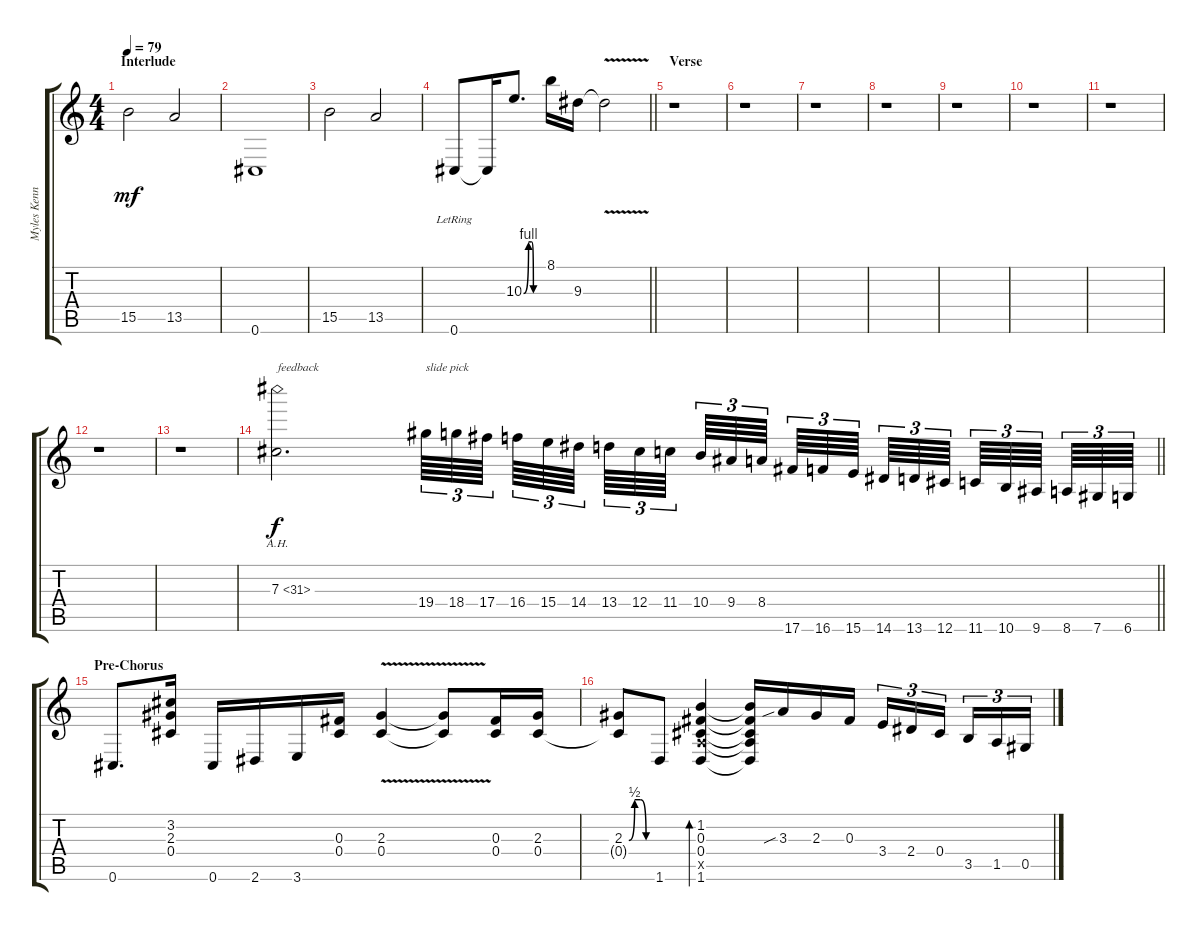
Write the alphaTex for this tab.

\track ("Myles Kennedy" "Myles Kenn") {instrument distortionguitar}
\staff {score tabs}
\tuning (Eb4 Bb3 Gb3 Db3 Ab2 Db2) {hide}
\ts (4 4)
\section ("" "Interlude")
\tempo 79
\clef g2
\ks c
15.5.2{dy mf instrument electricguitarclean} 13.5.2 |
0.6.1 |
15.5.2 13.5.2 |
\barLineRight lightlight
0.6{lr}.8 0.6{t}.16 10.3{be (custom 0 0 15 4 25 4 30 0 60 0)}.8{d} 8.1.16 9.3.16 9.3{v t}.2 |
\section ("" "Verse")
r.1 |
r.1 |
r.1 |
r.1 |
r.1 |
r.1 |
r.1 |
r.1 |
r.1{volume 0} |
\barLineRight lightlight
7.3{ah 24}.2{d txt "feedback" dy f volume 13 instrument distortionguitar} 19.4.64{tu (3 2) txt "slide pick" instrument guitarfretnoise} 18.4.64{tu (3 2)} 17.4.64{tu (3 2) beam splitsecondary} 16.4.64{tu (3 2)} 15.4.64{tu (3 2)} 14.4.64{tu (3 2) beam splitsecondary} 13.4.64{tu (3 2)} 12.4.64{tu (3 2)} 11.4.64{tu (3 2) beam splitsecondary} 10.4.64{tu (3 2)} 9.4.64{tu (3 2)} 8.4.64{tu (3 2) beam splitsecondary} 17.6.64{tu (3 2)} 16.6.64{tu (3 2)} 15.6.64{tu (3 2) beam splitsecondary} 14.6.64{tu (3 2)} 13.6.64{tu (3 2)} 12.6.64{tu (3 2) beam splitsecondary} 11.6.64{tu (3 2)} 10.6.64{tu (3 2)} 9.6.64{tu (3 2) beam splitsecondary} 8.6.64{tu (3 2)} 7.6.64{tu (3 2)} 6.6.64{tu (3 2)} |
\section ("" "Pre-Chorus")
0.6.8{d instrument distortionguitar} (3.2 2.3 0.4).16 0.6.16 2.6.16 3.6.16 (0.3 0.4).16 (2.3{v} 0.4).4 (2.3{t} 0.4{t}).8 (0.3 0.4).16 (2.3 0.4).16 |
(2.3{be (custom 0 0 15 2 30 2 45 0 60 0)} 0.4{t}).8 1.6.8 (1.2 0.3 0.4 1.5{x} 1.6).4{bd 60} (1.2{t} 0.3{t} 0.4{t} 1.5{t} 1.6{t}).16 3.3{sib}.16 2.3.16 0.3.16 3.4.16{tu (3 2)} 2.4.16{tu (3 2)} 0.4.16{tu (3 2) beam splitsecondary} 3.5.16{tu (3 2)} 1.5.16{tu (3 2)} 0.5.16{tu (3 2)}
